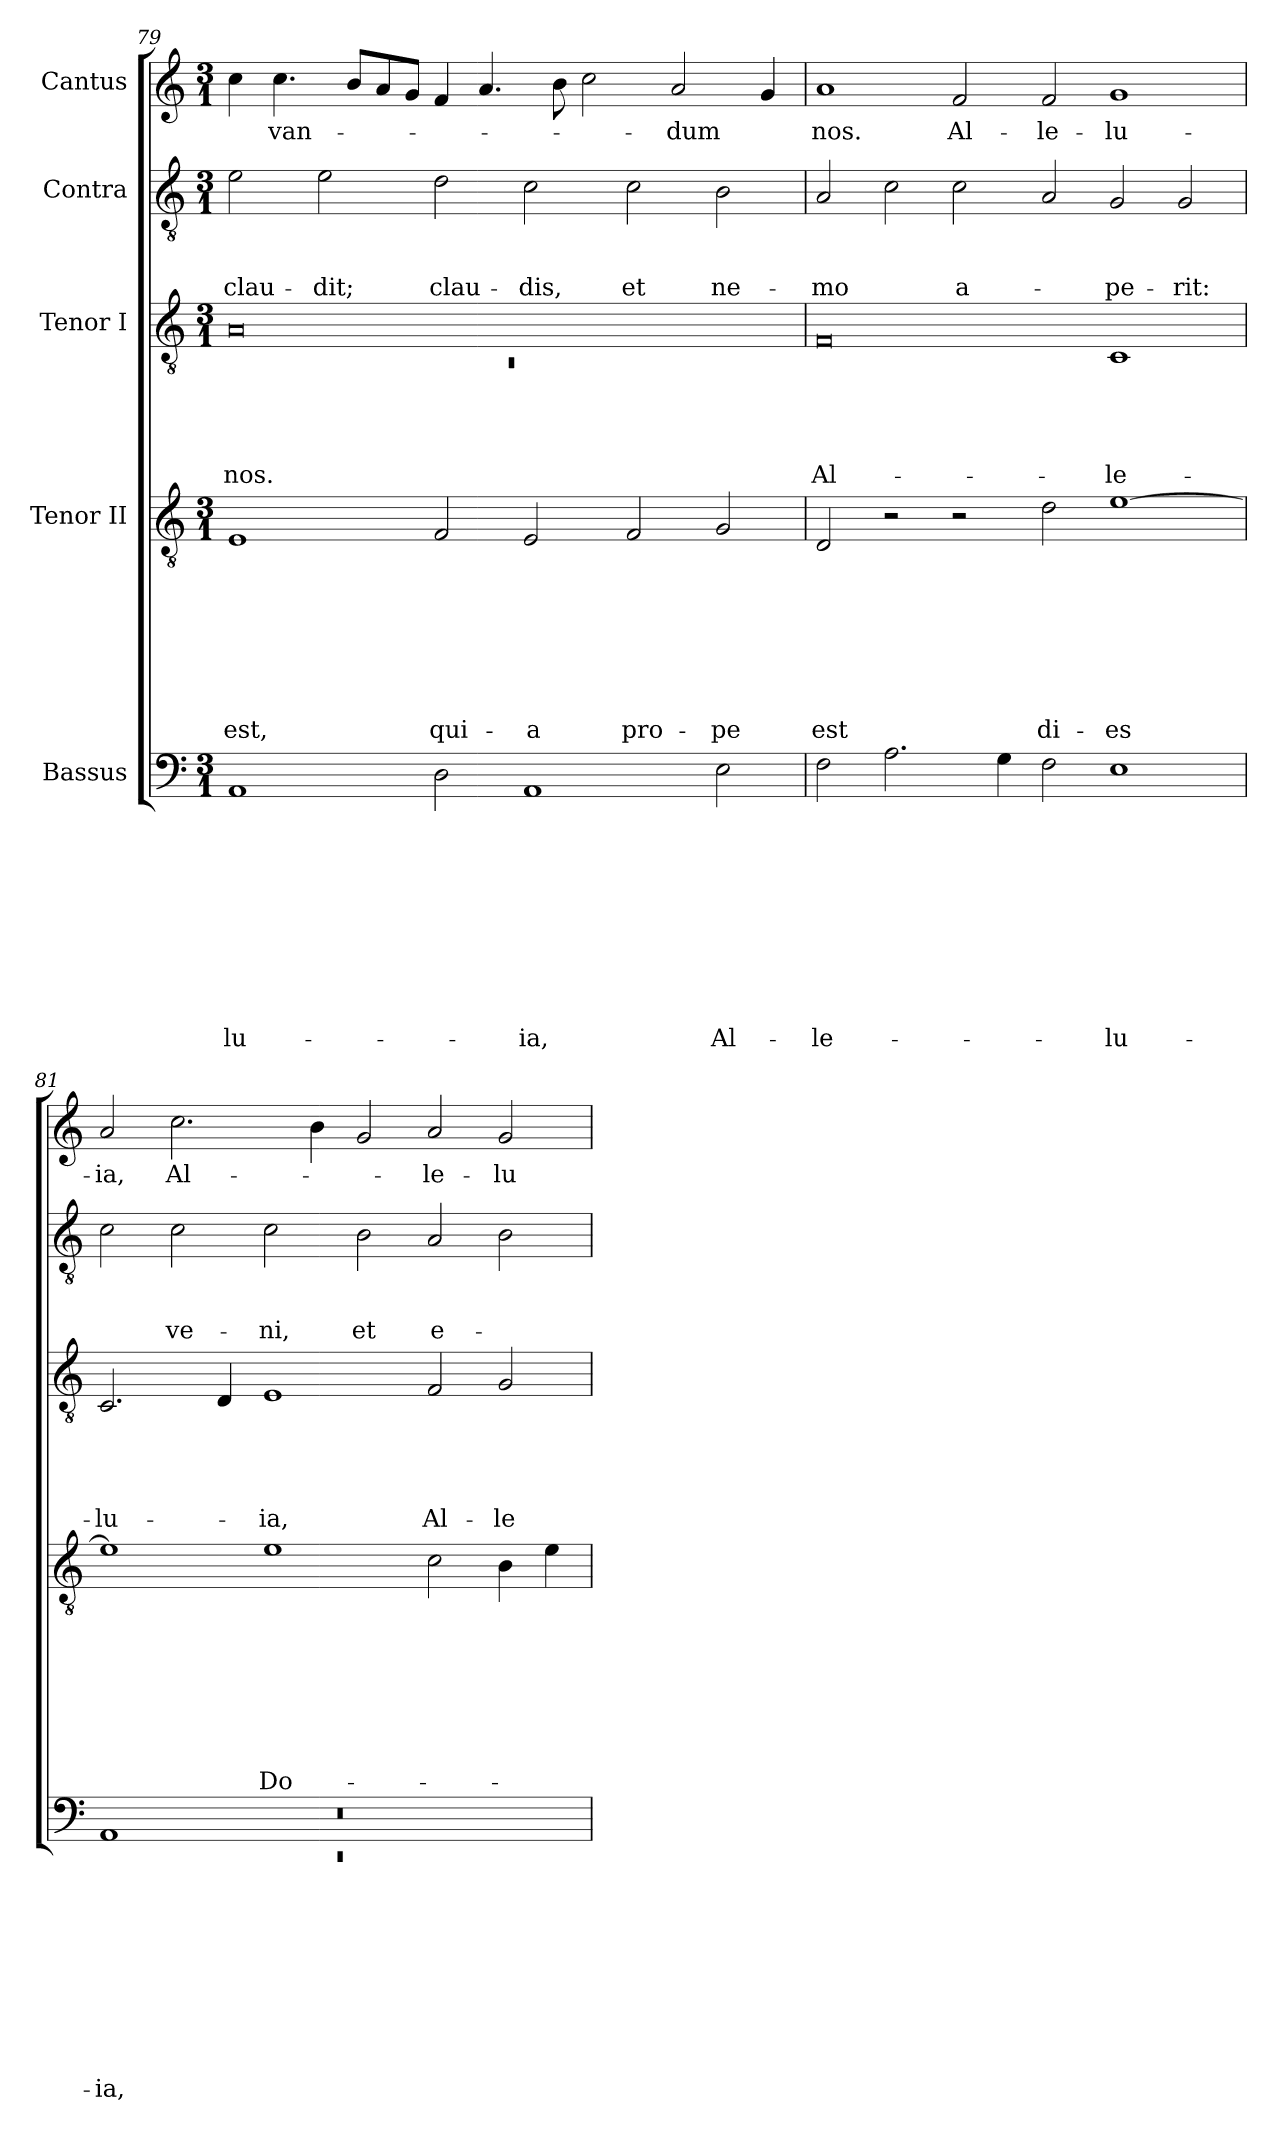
**kern	**text	**text	**text	**text	**text	**text	**text	**text	**text	**text	**kern	**text	**text	**text	**text	**text	**text	**text	**text	**kern	**text	**text	**text	**text	**text	**kern	**text	**text	**text	**kern	**text
*part5	*part5	*part5	*part5	*part5	*part5	*part5	*part5	*part5	*part5	*part5	*part4	*part4	*part4	*part4	*part4	*part4	*part4	*part4	*part4	*part3	*part3	*part3	*part3	*part3	*part3	*part2	*part2	*part2	*part2	*part1	*part1
*staff5	*staff5	*staff5	*staff5	*staff5	*staff5	*staff5	*staff5	*staff5	*staff5	*staff5	*staff4	*staff4	*staff4	*staff4	*staff4	*staff4	*staff4	*staff4	*staff4	*staff3	*staff3	*staff3	*staff3	*staff3	*staff3	*staff2	*staff2	*staff2	*staff2	*staff1	*staff1
*I"Bassus	*	*	*	*	*	*	*	*	*	*	*I"Tenor II	*	*	*	*	*	*	*	*	*I"Tenor I	*	*	*	*	*	*I"Contra	*	*	*	*I"Cantus	*
*clefF4	*	*	*	*	*	*	*	*	*	*	*clefGv2	*	*	*	*	*	*	*	*	*clefGv2	*	*	*	*	*	*clefGv2	*	*	*	*clefG2	*
*k[]	*	*	*	*	*	*	*	*	*	*	*k[]	*	*	*	*	*	*	*	*	*k[]	*	*	*	*	*	*k[]	*	*	*	*k[]	*
*C:	*	*	*	*	*	*	*	*	*	*	*C:	*	*	*	*	*	*	*	*	*C:	*	*	*	*	*	*C:	*	*	*	*C:	*
*M3/1	*	*	*	*	*	*	*	*	*	*	*M3/1	*	*	*	*	*	*	*	*	*M3/1	*	*	*	*	*	*M3/1	*	*	*	*M3/1	*
=79	=79	=79	=79	=79	=79	=79	=79	=79	=79	=79	=79	=79	=79	=79	=79	=79	=79	=79	=79	=79	=79	=79	=79	=79	=79	=79	=79	=79	=79	=79	=79
*	*	*	*	*	*	*	*	*	*	*	*	*	*	*	*	*	*	*	*	*^	*	*	*	*	*	*	*	*	*	*	*
!	!	!	!	!	!	!	!	!	!	!LO:LY:b	!	!	!	!	!	!	!	!	!LO:LY:b	!	!LO:N:vis=1	!	!	!	!	!LO:LY:b	!	!	!	!LO:LY:b	!	!
1AA	.	.	.	.	.	.	.	.	.	-lu-	1E	.	.	.	.	.	.	.	est,	0A	0.rC	.	.	.	.	nos.	2e\	.	.	clau-	4cc\	.
!	!	!	!	!	!	!	!	!	!	!	!	!	!	!	!	!	!	!	!	!	!	!	!	!	!	!	!	!	!	!	!	!LO:LY:b
.	.	.	.	.	.	.	.	.	.	.	.	.	.	.	.	.	.	.	.	.	.	.	.	.	.	.	.	.	.	.	4.cc\	-van-
!	!	!	!	!	!	!	!	!	!	!	!	!	!	!	!	!	!	!	!	!	!	!	!	!	!	!	!	!	!	!LO:LY:b	!	!
.	.	.	.	.	.	.	.	.	.	.	.	.	.	.	.	.	.	.	.	.	.	.	.	.	.	.	2e\	.	.	-dit;	.	.
.	.	.	.	.	.	.	.	.	.	.	.	.	.	.	.	.	.	.	.	.	.	.	.	.	.	.	.	.	.	.	8b/L	.
.	.	.	.	.	.	.	.	.	.	.	.	.	.	.	.	.	.	.	.	.	.	.	.	.	.	.	.	.	.	.	8a/	.
.	.	.	.	.	.	.	.	.	.	.	.	.	.	.	.	.	.	.	.	.	.	.	.	.	.	.	.	.	.	.	8g/J	.
!	!	!	!	!	!	!	!	!	!	!	!	!	!	!	!	!	!	!	!LO:LY:b	!	!	!	!	!	!	!	!	!	!	!LO:LY:b	!	!
2D\	.	.	.	.	.	.	.	.	.	.	2F/	.	.	.	.	.	.	.	qui-	.	.	.	.	.	.	.	2d\	.	.	clau-	4f/	.
.	.	.	.	.	.	.	.	.	.	.	.	.	.	.	.	.	.	.	.	.	.	.	.	.	.	.	.	.	.	.	4.a/	.
!	!	!	!	!	!	!	!	!	!	!LO:LY:b	!	!	!	!	!	!	!	!	!LO:LY:b	!	!	!	!	!	!	!	!	!	!	!LO:LY:b	!	!
1AA	.	.	.	.	.	.	.	.	.	-ia,	2E/	.	.	.	.	.	.	.	-a	.	.	.	.	.	.	.	2c\	.	.	-dis,	.	.
.	.	.	.	.	.	.	.	.	.	.	.	.	.	.	.	.	.	.	.	.	.	.	.	.	.	.	.	.	.	.	8b\	.
.	.	.	.	.	.	.	.	.	.	.	.	.	.	.	.	.	.	.	.	.	.	.	.	.	.	.	.	.	.	.	2cc\	.
!	!	!	!	!	!	!	!	!	!	!	!	!	!	!	!	!	!	!	!LO:LY:b	!	!	!	!	!	!	!	!	!	!	!LO:LY:b	!	!
.	.	.	.	.	.	.	.	.	.	.	2F/	.	.	.	.	.	.	.	pro-	1ryy	.	.	.	.	.	.	2c\	.	.	et	.	.
!	!	!	!	!	!	!	!	!	!	!	!	!	!	!	!	!	!	!	!	!	!	!	!	!	!	!	!	!	!	!	!	!LO:LY:b
.	.	.	.	.	.	.	.	.	.	.	.	.	.	.	.	.	.	.	.	.	.	.	.	.	.	.	.	.	.	.	2a/	-dum
!	!	!	!	!	!	!	!	!	!	!LO:LY:b	!	!	!	!	!	!	!	!	!LO:LY:b	!	!	!	!	!	!	!	!	!	!	!LO:LY:b	!	!
2E\	.	.	.	.	.	.	.	.	.	Al-	2G/	.	.	.	.	.	.	.	-pe	.	.	.	.	.	.	.	2B\	.	.	ne-	.	.
.	.	.	.	.	.	.	.	.	.	.	.	.	.	.	.	.	.	.	.	.	.	.	.	.	.	.	.	.	.	.	4g/	.
*	*	*	*	*	*	*	*	*	*	*	*	*	*	*	*	*	*	*	*	*v	*v	*	*	*	*	*	*	*	*	*	*	*
=80	=80	=80	=80	=80	=80	=80	=80	=80	=80	=80	=80	=80	=80	=80	=80	=80	=80	=80	=80	=80	=80	=80	=80	=80	=80	=80	=80	=80	=80	=80	=80
!	!	!	!	!	!	!	!	!	!	!LO:LY:b	!	!	!	!	!	!	!	!	!LO:LY:b	!	!	!	!	!	!LO:LY:b	!	!	!	!LO:LY:b	!	!LO:LY:b
2F\	.	.	.	.	.	.	.	.	.	-le-	2D/	.	.	.	.	.	.	.	est	0F	.	.	.	.	Al-	2A/	.	.	-mo	1a	nos.
2.A\	.	.	.	.	.	.	.	.	.	.	2r	.	.	.	.	.	.	.	.	.	.	.	.	.	.	2c\	.	.	.	.	.
!	!	!	!	!	!	!	!	!	!	!	!	!	!	!	!	!	!	!	!	!	!	!	!	!	!	!	!	!	!LO:LY:b	!	!LO:LY:b
.	.	.	.	.	.	.	.	.	.	.	2r	.	.	.	.	.	.	.	.	.	.	.	.	.	.	2c\	.	.	a-	2f/	Al-
4G\	.	.	.	.	.	.	.	.	.	.	.	.	.	.	.	.	.	.	.	.	.	.	.	.	.	.	.	.	.	.	.
!	!	!	!	!	!	!	!	!	!	!	!	!	!	!	!	!	!	!	!LO:LY:b	!	!	!	!	!	!	!	!	!	!	!	!LO:LY:b
2F\	.	.	.	.	.	.	.	.	.	.	2d\	.	.	.	.	.	.	.	di-	.	.	.	.	.	.	2A/	.	.	.	2f/	-le-
!	!	!	!	!	!	!	!	!	!	!LO:LY:b	!	!	!	!	!	!	!	!	!LO:LY:b	!	!	!	!	!	!LO:LY:b	!	!	!	!LO:LY:b	!	!LO:LY:b
1E	.	.	.	.	.	.	.	.	.	-lu-	[>1e	.	.	.	.	.	.	.	-es	1C	.	.	.	.	-le-	2G/	.	.	-pe-	1g	-lu-
!	!	!	!	!	!	!	!	!	!	!	!	!	!	!	!	!	!	!	!	!	!	!	!	!	!	!	!	!	!LO:LY:b	!	!
.	.	.	.	.	.	.	.	.	.	.	.	.	.	.	.	.	.	.	.	.	.	.	.	.	.	2G/	.	.	-rit:	.	.
=81	=81	=81	=81	=81	=81	=81	=81	=81	=81	=81	=81	=81	=81	=81	=81	=81	=81	=81	=81	=81	=81	=81	=81	=81	=81	=81	=81	=81	=81	=81	=81
*^	*	*	*	*	*	*	*	*	*	*	*	*	*	*	*	*	*	*	*	*	*	*	*	*	*	*	*	*	*	*	*
*	*^	*	*	*	*	*	*	*	*	*	*	*	*	*	*	*	*	*	*	*	*	*	*	*	*	*	*	*	*	*	*	*
!	!LO:N:vis=1	!LO:N:vis=1	!	!	!	!	!	!	!	!	!	!LO:LY:b	!	!	!	!	!	!	!	!	!	!	!	!	!	!	!LO:LY:b	!	!	!	!	!	!LO:LY:b
1AA	0.rEE	0.r	.	.	.	.	.	.	.	.	.	-ia,	1e]	.	.	.	.	.	.	.	.	2.C/	.	.	.	.	-lu-	2c\	.	.	.	2a/	-ia,
!	!	!	!	!	!	!	!	!	!	!	!	!	!	!	!	!	!	!	!	!	!	!	!	!	!	!	!	!	!	!	!LO:LY:b	!	!LO:LY:b
.	.	.	.	.	.	.	.	.	.	.	.	.	.	.	.	.	.	.	.	.	.	.	.	.	.	.	.	2c\	.	.	ve-	2.cc\	Al-
.	.	.	.	.	.	.	.	.	.	.	.	.	.	.	.	.	.	.	.	.	.	4D/	.	.	.	.	.	.	.	.	.	.	.
!	!	!	!	!	!	!	!	!	!	!	!	!	!	!	!	!	!	!	!	!	!LO:LY:b	!	!	!	!	!	!LO:LY:b	!	!	!	!LO:LY:b	!	!
0ryy	.	.	.	.	.	.	.	.	.	.	.	.	1e	.	.	.	.	.	.	.	Do-	1E	.	.	.	.	-ia,	2c\	.	.	-ni,	.	.
.	.	.	.	.	.	.	.	.	.	.	.	.	.	.	.	.	.	.	.	.	.	.	.	.	.	.	.	.	.	.	.	4b\	.
!	!	!	!	!	!	!	!	!	!	!	!	!	!	!	!	!	!	!	!	!	!	!	!	!	!	!	!	!	!	!	!LO:LY:b	!	!
.	.	.	.	.	.	.	.	.	.	.	.	.	.	.	.	.	.	.	.	.	.	.	.	.	.	.	.	2B\	.	.	et	2g/	.
!	!	!	!	!	!	!	!	!	!	!	!	!	!	!	!	!	!	!	!	!	!	!	!	!	!	!	!LO:LY:b	!	!	!	!LO:LY:b	!	!LO:LY:b
.	.	.	.	.	.	.	.	.	.	.	.	.	2c\	.	.	.	.	.	.	.	.	2F/	.	.	.	.	Al-	2A/	.	.	e-	2a/	-le-
!	!	!	!	!	!	!	!	!	!	!	!	!	!	!	!	!	!	!	!	!	!	!	!	!	!	!	!LO:LY:b	!	!	!	!	!	!LO:LY:b
.	.	.	.	.	.	.	.	.	.	.	.	.	4B\	.	.	.	.	.	.	.	.	2G/	.	.	.	.	-le-	2B\	.	.	.	2g/	-lu-
.	.	.	.	.	.	.	.	.	.	.	.	.	4e\	.	.	.	.	.	.	.	.	.	.	.	.	.	.	.	.	.	.	.	.
*v	*v	*v	*	*	*	*	*	*	*	*	*	*	*	*	*	*	*	*	*	*	*	*	*	*	*	*	*	*	*	*	*	*	*
=	=	=	=	=	=	=	=	=	=	=	=	=	=	=	=	=	=	=	=	=	=	=	=	=	=	=	=	=	=	=	=
*-	*-	*-	*-	*-	*-	*-	*-	*-	*-	*-	*-	*-	*-	*-	*-	*-	*-	*-	*-	*-	*-	*-	*-	*-	*-	*-	*-	*-	*-	*-	*-
